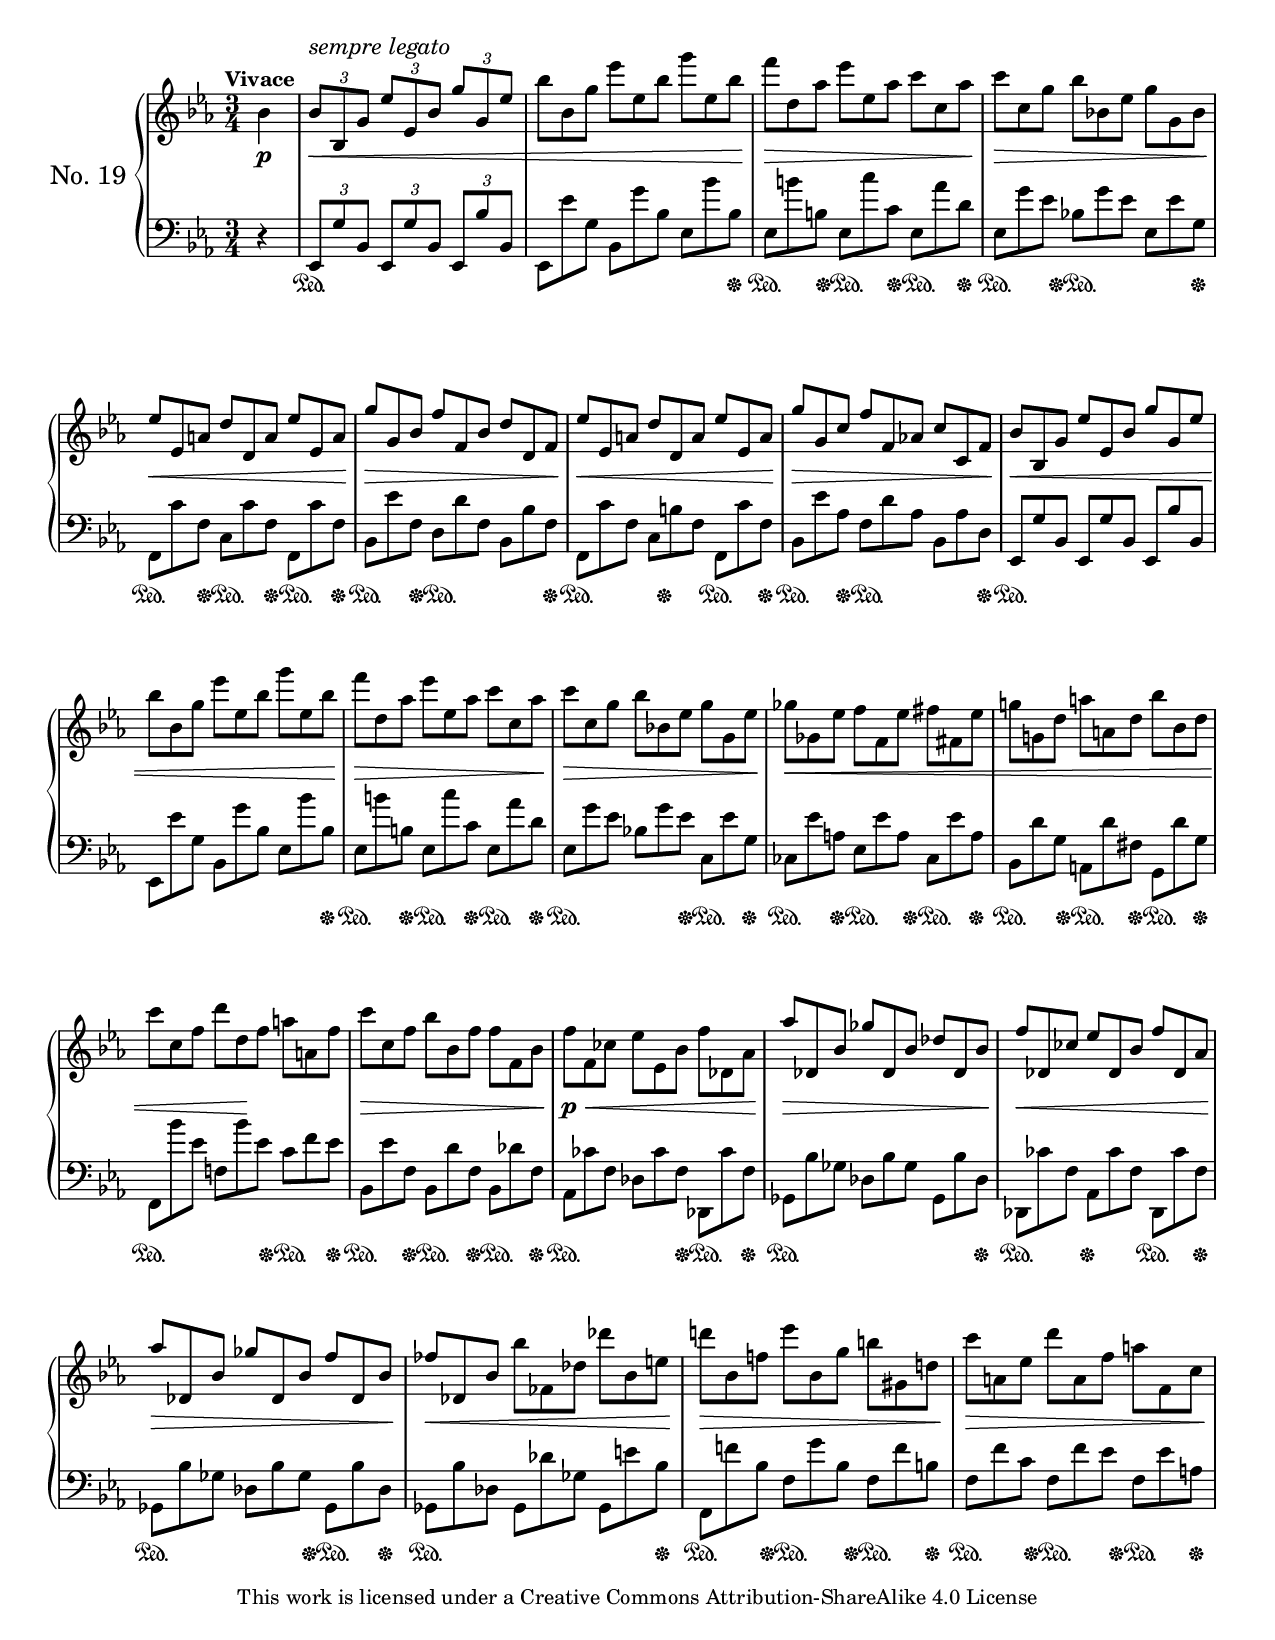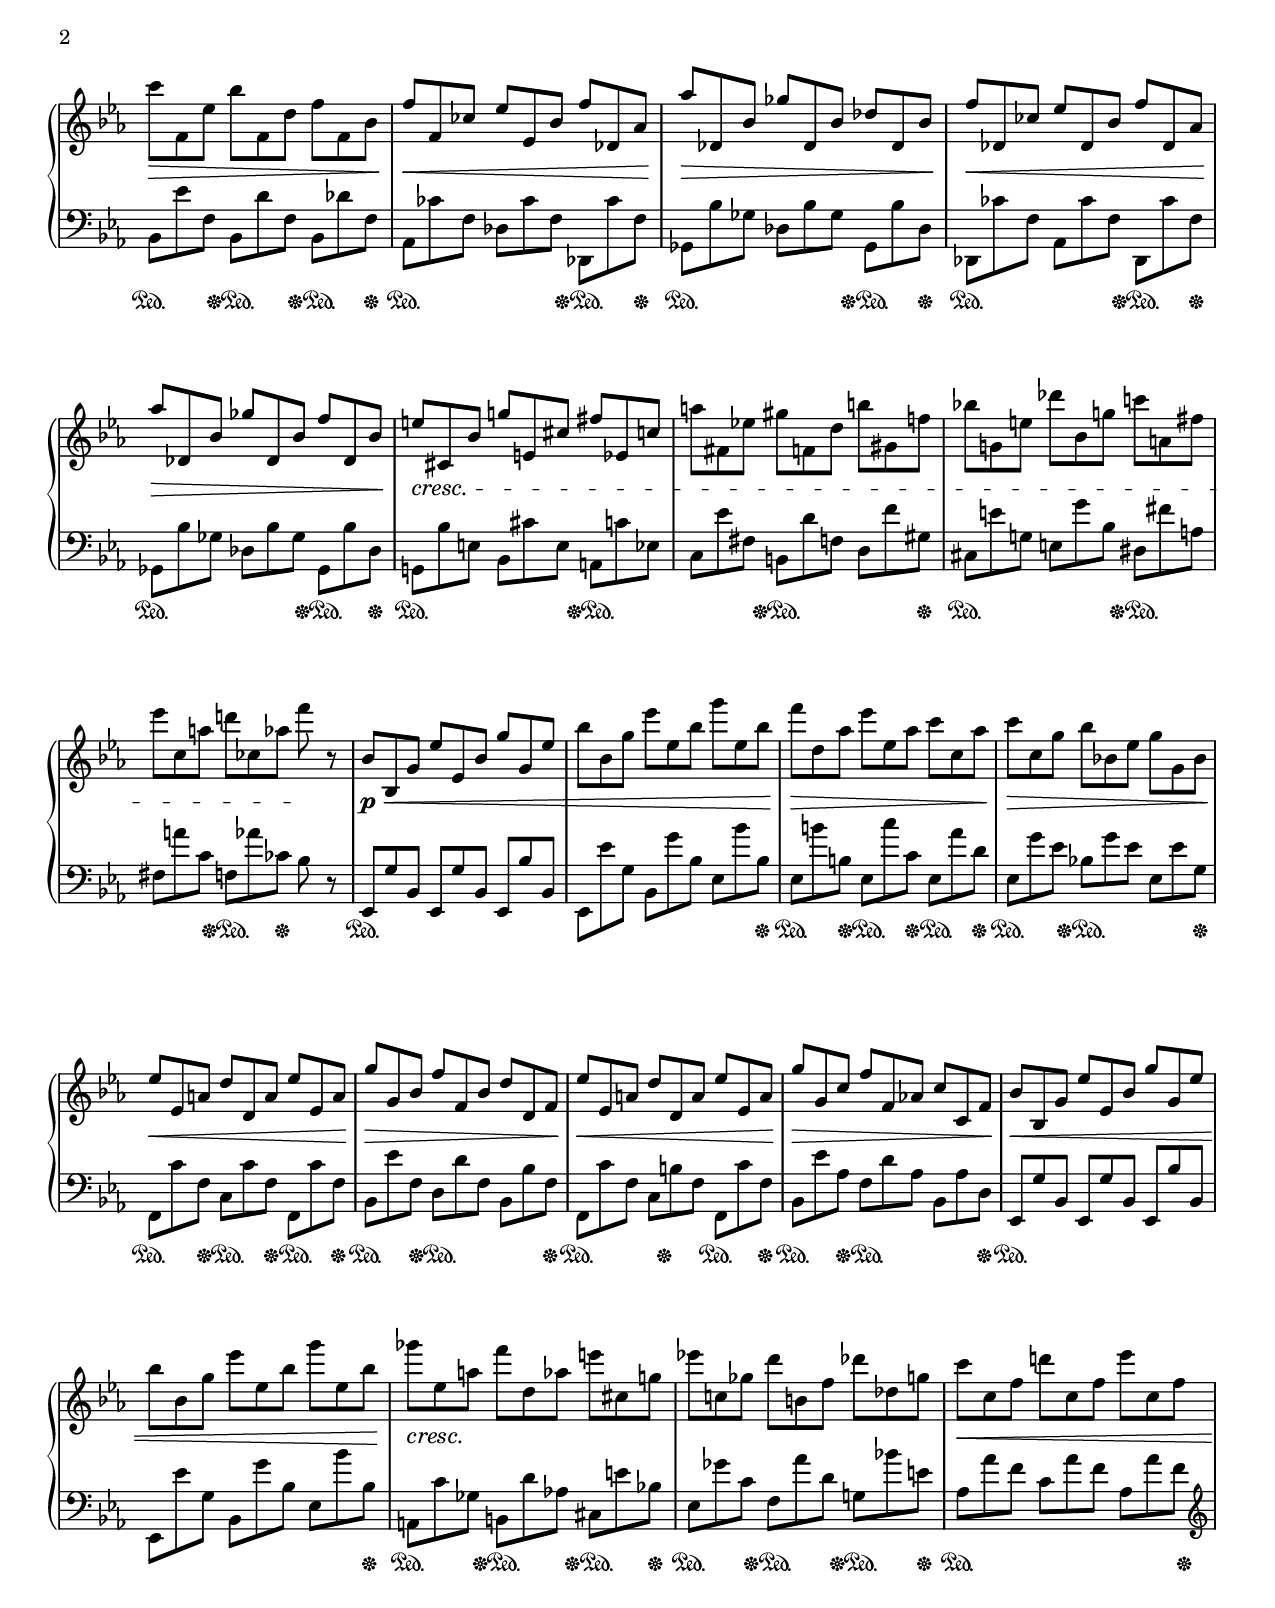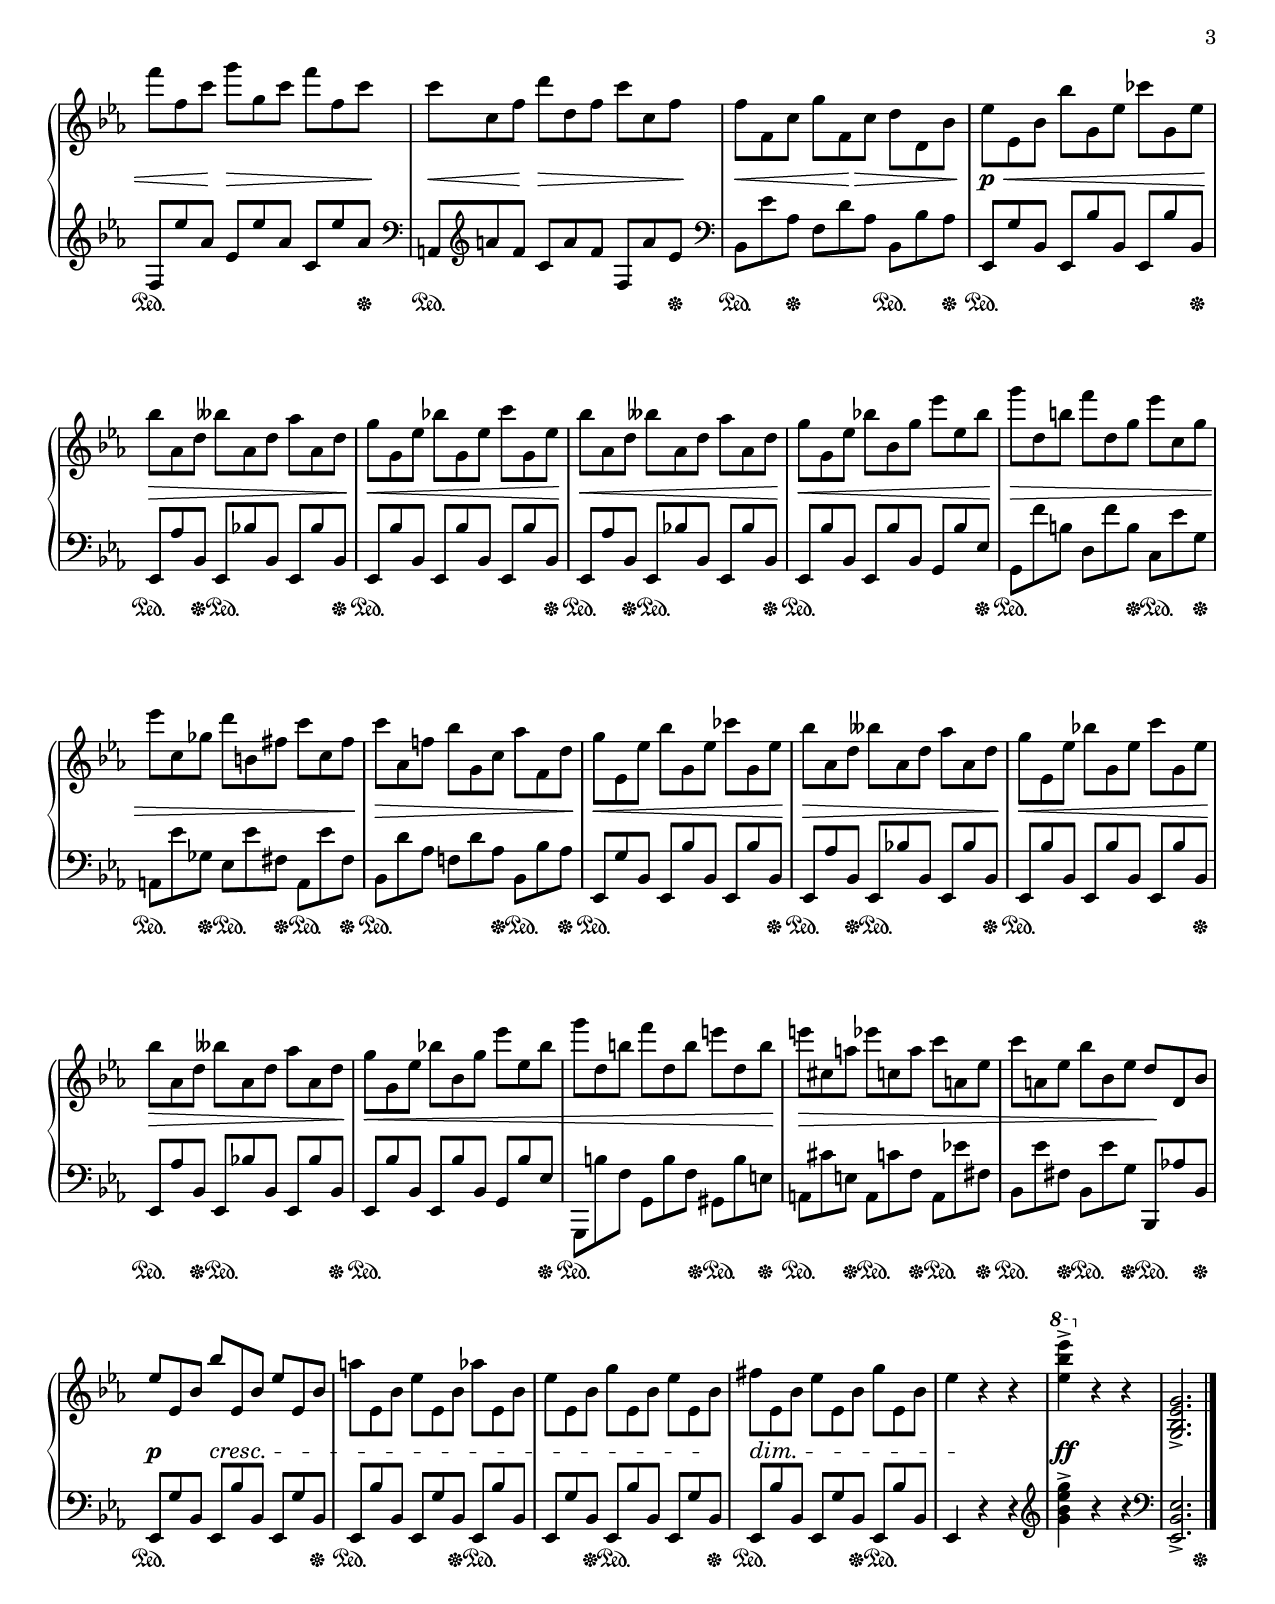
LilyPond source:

\version "2.24.0"

\include "includes/header-paper.ily"
%...+....1....+....2....+....3....+....4....+....5....+....6....+....7....+....

\version "2.24.0"
\language "english"

\include "global-variables.ily"

%%% Music %%%

global = {
  \time 3/4
  \key ef \major
  \accidentalStyle piano
}

rightHand = \relative {
  \clef treble
  \global
  \set Score.tempoHideNote = ##t 
  \tempo "Vivace" 4 = 172
  
  \partial 4 bf'4
  \tuplet 3/2 4 { \stemUp bf8^\sempreLegato bf, g'  ef' ef, bf'  g' g, ef' } |
  \scaleDurations 2/3 {
    \stemDown bf'8 bf, g'  ef' ef, bf'  g' ef, bf' |
    f'8 d, af'  ef' ef, af  c c, af' |
    c8 c, g'  bf bf, ef  g g, bf |
    \stemUp ef8 ef, a  d d, a'  ef' ef, a |
    g'8 g, bf  f' f, bf  d d, f |
    ef'8 ef, a  d d, a'  ef' ef, a |
    g'8 g, c  f f, af  c c, f |
    
    \barNumberCheck 9
    bf8 bf, g'  ef' ef, bf'  g' g, ef' |
    \stemDown bf'8 bf, g'  ef' ef, bf'  g' ef, bf' |
    f'8 d, af'  ef' ef, af  c c, af' |
    c8 c, g'  bf bf, ef  g g, ef' |
    gf8 gf, ef'  f f, ef'  fs fs, ef' |
    g8 g, d'  a' a, d  bf' bf, d |
    c'8 c, f  d' d, f  a a, f' |
    c'8 c, f  bf bf, f'  f f, bf |
    
    \barNumberCheck 17
    f'8 f, cf'  ef ef, bf'  f' df, af' |
    \stemUp af' df,, bf'  gf' df, bf'  df df, bf' |
    f'8  df, cf'  ef df, bf'  f' df, af' |
    af'8 df,, bf'  gf' df, bf'  f' df, bf' |
    ff'8 df, bf'  \stemDown bf' ff, df'  df' bf, e |
    d'8 bf, f'  ef' bf, g'  b gs, d' |
    c'8 a, ef'  d' a, f'  a f, c' |
    c'8  f,, ef'  bf' f, d'  f f, bf |
    
    \barNumberCheck 25
    \stemUp f'8 f, cf'  ef ef, bf'  f' df, af' |
    af'8 df,, bf'  gf' df, bf'  df df, bf' |
    f'8 df, cf'  ef df, bf'  f' df, af' |
    af'8 df,, bf'  gf' df, bf'  f' df, bf' |
    e8 cs, bf'  g' e, cs'  fs ef, c' |
    \stemDown a'8 fs, ef'  gs f, d'  b' gs, f' |
    bf8 g, e'  df' bf, g'  c a, fs' |
    ef' c, a'  d cf, af' 
  }
  f'8 r |
  
  \barNumberCheck 33
  \scaleDurations 2/3 {
    \stemUp bf,,8 bf, g'  ef' ef, bf'  g' g, ef' |
    \stemDown bf'8 bf, g'  ef' ef, bf'  g' ef, bf' |
    f'8 d, af'  ef' ef, af  c c, af' |
    c8 c, g'  bf bf, ef  g g, bf |
    \stemUp ef8 ef, a  d d, a' ef' ef, a |
    g'8 g, bf  f' f, bf  d d, f |
    ef'8 ef, a  d d, a'  ef' ef, a |
    g'8 g, c  f f, af  c c, f |
    
    \barNumberCheck 41
    bf8 bf, g'  ef' ef, bf'  g' g, ef' |
    \stemDown bf'8 bf, g'  ef' ef, bf'  g' ef, bf' |
    gf'8 ef, a  f' d, af'  e'  cs, g' |
    ef'8 c, gf'  d' b, f'  df' df, g |
    c8 c, f   d' c, f  ef' c, f |
    f'8 f, c'  g' g, c  f f, c' |
    c8 c, f  d' d, f  c' c, f |
    f8 f, c'  g' f, c'  d d, bf' |
    
   \barNumberCheck 49
   ef8 ef, bf'  bf' g, ef'  cf' g, ef' |
   bf'8 af, d  bff' af, d  af' af, d |
   g8 g, ef'  bf' g, ef'  c' g, ef' |
   bf'8 af, d  bff' af, d  af' af, d |
   g8 g, ef'  bf' bf, g'  ef' ef, bf' |
   g' d, b'  f' d, g  ef' c, g' |
   ef' c, gf'  d' b, fs'  c' c, fs |
   c'8 af, f'  bf g, c  af' f, d' |
   
   \barNumberCheck 57
   g8 ef, ef'  bf' g, ef'  cf' g, ef' |
   bf'8 af, d  bff' af, d  af' af, d |
   g8 ef, ef'  bf' g, ef'  c' g, ef' |
   bf'8 af, d  bff' af, d  af' af, d |
   g8 g, ef'  bf' bf, g'  ef' ef, bf' |
   g'8 d, b'  f' d, b'  e d, b' |
   e8 cs, a'  ef' c, a'  c a, ef' |
   c'8 a, ef'  bf' bf, ef  \stemUp d d, bf' |
   
   \barNumberCheck 65
   ef8 ef, bf'  bf' ef,, bf'  ef ef, bf' |
   \stemDown a'8 ef, bf'  ef ef, bf'  af' ef, bf' |
   ef8 ef, bf'  g' ef, bf'  ef ef, bf' |
   fs'8 ef, bf'  ef ef, bf'  g' ef, bf'|
  }
  ef4 r r |
  \ottava 1 <ef' bf' ef>4-> \ottava 0 r r |
  \stemUp <g,,, bf ef g>2.-> |
  \bar "|."
}

leftHand = \relative {
  \clef bass
  \global

  \partial 4 r4
  \tuplet 3/2 4 { ef,8 g' bf,  ef, g' bf,  ef, bf'' bf, } |
  \scaleDurations 2/3 {
    ef,8 ef'' g,  bf, g'' bf,  ef, bf'' bf, |
    ef,8 b'' b,  ef, c'' c,  ef, af' d, |
    ef,8 g' ef  bf g' ef  ef, ef' g, |
    f,8 c'' f,  c c' f,  f, c'' f, |
    bf,8 ef' f,  d d' f,  bf, bf' f |
    f,8 c'' f,  c b' f  f, c'' f, |
    bf,8 ef' af,  f d' af  bf, af' d, |
    
    \barNumberCheck 9
    ef,8 g' bf,  ef, g' bf,  ef, bf'' bf, |
    ef,8 ef'' g,  bf, g'' bf,  ef, bf'' bf, |
    ef,8 b'' b,  ef, c'' c,  ef, af' d, |
    ef,8 g' ef  bf g' ef  c, ef' g, |
    cf,8 ef' a,  ef ef' a,  cf, ef' a, |
    bf,8 d' g, a, d' fs,  g, d'' g, |
    f,8 bf'' ef,  f, bf' ef,  c f ef |
    bf,8 ef' f,  bf, d' f,  bf, df' f, |
    
    \barNumberCheck 17
    af,8 cf' f,  df cf' f,  \stemDown df, cf'' f, |
    gf,8 bf' gf  df bf' gf  gf, bf' df, |
    df,8 cf'' f,  af, cf' f,  df, cf'' f, |
    gf,8 bf' gf  df bf' gf  gf, bf' df, |
    gf,8 bf' df,  gf, df'' gf,  gf, e'' bf |
    f,8 f'' bf,  f g' bf,  f f' b, |
    f8 f' c  f, f' ef  f, ef' a, |
    bf,8 ef' f,  bf, d' f,  bf, df' f, |
    
    \barNumberCheck 25
    af,8 cf' f,  df cf' f,  df, cf'' f, |
    gf,8 bf' gf  df bf' gf  gf, bf' df, |
    df,8 cf'' f,  af, cf' f,  df, cf'' f, |
    gf,8 bf' gf  df bf' gf  gf, bf' df, |
    g,8 bf' e,  bf cs' e,  a, c' ef, |
    c8 ef' fs,  b, d' f,  d f' gs, |
    cs,8 e' g,  e g' bf,  ds, fs' a, |
    fs8 a' c,  f, af' cf,
  }
  bf8 r |
  
  \barNumberCheck 33
  \scaleDurations 2/3 {
    \stemUp ef,,8 g' bf,  ef, g' bf,  ef, bf'' bf, |
    \stemDown ef,8 ef'' g,  bf, g'' bf,  ef, bf'' bf, |
    ef,8 b'' b,  ef, c'' c,  ef, af' d, |
    ef,8 g' ef  bf g' ef  ef, ef' g, |
    f,8 c'' f,  c c' f,  f, c'' f, |
    bf,8 ef' f,  d d' f,  bf, bf' f |
    f,8 c'' f,  c b' f  f, c'' f, |
    bf,8 ef' af,  f d' af  bf, af' d, |
    
    \barNumberCheck 41
    \stemUp ef,8 g' bf,  ef, g' bf,  ef, bf'' bf, |
    \stemDown ef,8 ef'' g,  bf, g'' bf,  ef, bf'' bf, |
    a,8 c' gf  b, d' af  cs, e' bf |
    ef,8 gf' c,  f, af' d,  g, bf' e, |
    af,8 af' f  c af' f  af, af' f |
    \stemUp \clef treble f,8 ef'' af,  ef ef' af,  c, ef' af, |
    \clef bass a,,8 \clef treble a'' f  c a' f  f, a' ef |
    \stemDown \clef bass bf, ef' af,  f d' af  bf, bf' af |
    
    \barNumberCheck 49
    \stemUp ef,8 g' bf,  ef, bf'' bf,  ef, bf'' bf, |
    ef,8 af' bf,  ef, bf'' bf,  ef, bf'' bf, |
    ef, bf'' bf,  ef, bf'' bf,  ef, bf'' bf, |
    ef, af' bf,  ef, bf'' bf,  ef, bf'' bf, |
    ef, bf'' bf,  ef, bf'' bf,  g bf' ef, |
    \stemDown g, f'' b,  d, f' b,  c, ef' g, |
    a,8 ef'' gf,  ef ef' fs,  a, ef'' fs, |
    bf,8 d' af  f d' af  bf, bf' af |
    
    \barNumberCheck 57
    \stemUp ef,8 g' bf,  ef, bf'' bf,  ef, bf'' bf, |
    ef,8 af' bf,  ef, bf'' bf,  ef, bf'' bf, |
    ef, bf'' bf,  ef, bf'' bf,  ef, bf'' bf, |
    ef,8 af' bf,  ef, bf'' bf,  ef, bf'' bf, |
    ef, bf'' bf,  ef, bf'' bf,  g bf' ef, |
    \stemDown g,,8 b'' f  g, b' f  gs, b' e, |
    a,8 cs' e,  a, c' f,  a, ef'' fs, |
    bf,8 ef' fs,  bf, ef' g,  \stemUp bf,, af'' bf, |
    
    \barNumberCheck 65
    ef,8 g' bf,  ef, bf'' bf,  ef,8 g' bf, |
    ef, bf'' bf,  ef,8 g' bf,  ef, bf'' bf, |
    ef,8 g' bf,  ef, bf'' bf,  ef,8 g' bf, |
    ef, bf'' bf,  ef,8 g' bf,  ef, bf'' bf, |
  }
  ef,4 r r |
  \stemNeutral \clef treble <g'' bf ef g>4-> r r |
  \clef bass <ef,, bf' ef>2.-> |
}

dynamics = {
  \override TextScript.Y-offset = -0.5

  \partial 4 s4\p 
  s2.\< |
  s2 s8. s16\! |
  s2\> s8. s16\! |
  s2\> s8. s16\! |
  s2\< s8. s16\! |
  s2\> s8. s16\! |
  s2\< s8. s16\! |
  s2\> s8. s16\! |
  
  \barNumberCheck 9
  s2.\< |
  s2 s8. s16\! |
  s2\> s8. s16\! |
  s2\> s8. s16\! |
  s2.\< |
  s2. |
  s4 s8 s\! s4 |
  s2\> s8. s16\! |
  
  \barNumberCheck 17
  s2\p\< s8. s16\! |
  s2\> s8. s16\! |
  s2\< s8. s16\! |
  s2\> s8. s16\! |
  s2\< s8. s16\! |
  \repeat unfold 3 { s2\> s8. s16\! | }
  
  \barNumberCheck 25
  s2\< s8. s16\! |
  s2\> s8. s16\! |
  s2\< s8. s16\! |
  s2\> s8. s16\! |
  s2.\cresc |
  s2. * 2 |
  s2 s4\! |
  
  \barNumberCheck 33
  s2.\p\< |
  s4. s4 s16 s\! |
  s2\> s8. s16\! |
  s2\> s8. s16\! |
  s2\< s8. s16\! |
  s2\> s8. s16\! |
  s2\< s8. s16\! |
  s2\> s8. s16\! |
  
  \barNumberCheck 41
  s2.\< |
  s4. s4 s16 s\! |
  s2.^\crescm |
  s2. |
  s2.\< |
  s8. s16\! s4\> s8. s16\! |
  s8.\< s16\! s4\> s8. s16\! |
  s4\< s8 s\> s8. s16\! |
  
  \barNumberCheck 49
  s2\p\< s8. s16\! |
  s2\> s8. s16\! |
  s2\< s8. s16\! |
  s2\< s8. s16\! |
  s2\< s8. s16\! |
  s2.\> |
  s2 s8. s16\! |
  s2\> s8. s16\! |
  
  \barNumberCheck 57
  s2\< s8. s16\! |
  s2\> s8. s16\! |
  s2\< s8. s16\! |
  s2\> s8. s16\! |
  s2.\< |
  s2 s8. s16\! |
  s2.\> |
  s2 s4\! |
  
  \barNumberCheck 65
  s4\p s2\cresc |
  s2. |
  s2 s8. s16\! |
  s2.\dim |
  s8 s\! s2 |
  s2.\ff |
  s2. |
}

pedal = {
  \partial 4 s4
  s2.\sustainOn |
  s2 s8. s16\sustainOff |
  s4\sustainOn s\sustainOff\sustainOn s8.\sustainOff\sustainOn s16\sustainOff |
  s4\sustainOn s\sustainOff\sustainOn s8. s16\sustainOff |
  s4\sustainOn s\sustainOff\sustainOn s8.\sustainOff\sustainOn s16\sustainOff |
  s4\sustainOn s\sustainOff\sustainOn s8. s16\sustainOff |
  s4\sustainOn s16 s8.\sustainOff s\sustainOn s16\sustainOff |
  s4\sustainOn s\sustainOff\sustainOn s8. s16\sustainOff |
  
  \barNumberCheck 9
  s2.\sustainOn |
  s2 s8. s16\sustainOff |
  s4\sustainOn s\sustainOff\sustainOn s8.\sustainOff\sustainOn s16\sustainOff |
  s4\sustainOn s4 s8.\sustainOff\sustainOn s16\sustainOff |
  s4\sustainOn s\sustainOff\sustainOn s8.\sustainOff\sustainOn s16\sustainOff |
  s4\sustainOn s\sustainOff\sustainOn s8.\sustainOff\sustainOn s16\sustainOff |
  s4\sustainOn s4 s8.\sustainOff\sustainOn s16\sustainOff |
  s4\sustainOn s\sustainOff\sustainOn s8.\sustainOff\sustainOn s16\sustainOff |
  
  \barNumberCheck 17
  s4\sustainOn s4 s8.\sustainOff\sustainOn s16\sustainOff |
  \tag layout { s2\sustainOn s8. s16\sustainOff | }
  \tag midi   { s8.\sustainOn s16\sustainOff s4\sustainOn s8. 
                s16\sustainOff | }
  s4\sustainOn s\sustainOff s8.\sustainOn s16\sustainOff |
  s4\sustainOn s4 s8.\sustainOff\sustainOn s16\sustainOff |
  s2\sustainOn s8. s16\sustainOff |
  \repeat unfold 3 {
    s4\sustainOn s\sustainOff\sustainOn s8.\sustainOff\sustainOn 
      s16\sustainOff |
  }
  
  \barNumberCheck 25
  \repeat unfold 4 {
    s4\sustainOn s4 s8.\sustainOff\sustainOn s16\sustainOff |
  }
  s2\sustainOn s4\sustainOff\sustainOn |
  s4 s\sustainOff\sustainOn s8. s16\sustainOff | 
  s2\sustainOn s4\sustainOff\sustainOn |
  s4 s8.\sustainOff\sustainOn s16\sustainOff s4 |
  
  \barNumberCheck 33
  s2.\sustainOn |
  s2 s8. s16\sustainOff |
  s4\sustainOn s\sustainOff\sustainOn s8.\sustainOff\sustainOn s16\sustainOff |
  s4\sustainOn s\sustainOff\sustainOn s8. s16\sustainOff |
  s4\sustainOn s\sustainOff\sustainOn s8.\sustainOff\sustainOn s16\sustainOff |
  s4\sustainOn s\sustainOff\sustainOn s8. s16\sustainOff |
  s4\sustainOn s16 s8.\sustainOff s\sustainOn s16\sustainOff |
  s4\sustainOn s\sustainOff\sustainOn s8. s16\sustainOff |
  
  \barNumberCheck 41
  s2.\sustainOn |
  s2 s8. s16\sustainOff |
  s4\sustainOn s\sustainOff\sustainOn s8.\sustainOff\sustainOn s16\sustainOff |
  s4\sustainOn s\sustainOff\sustainOn s8.\sustainOff\sustainOn s16\sustainOff |
  \repeat unfold 3 { s2\sustainOn s8. s16\sustainOff | }
  s8.\sustainOn s16\sustainOff s4 s8.\sustainOn s16\sustainOff |
  
  \barNumberCheck 49
  s2\sustainOn s8. s16\sustainOff |
  s4\sustainOn s4\sustainOff\sustainOn s8. s16\sustainOff |
  s2\sustainOn s8. s16\sustainOff |
  s4\sustainOn s4\sustainOff\sustainOn s8. s16\sustainOff |
  s2\sustainOn s8. s16\sustainOff |
  s2\sustainOn s8.\sustainOff\sustainOn s16\sustainOff |
  s4\sustainOn s\sustainOff\sustainOn s8.\sustainOff\sustainOn s16\sustainOff |
  s2\sustainOn s8.\sustainOff\sustainOn s16\sustainOff |
  
  \barNumberCheck 57
  s2\sustainOn s8. s16\sustainOff |
  s4\sustainOn s4\sustainOff\sustainOn s8. s16\sustainOff |
  s2\sustainOn s8. s16\sustainOff |
  s4\sustainOn s4\sustainOff\sustainOn s8. s16\sustainOff |
  s2\sustainOn s8. s16\sustainOff |
  s2\sustainOn s8.\sustainOff\sustainOn s16\sustainOff |
  s4\sustainOn s\sustainOff\sustainOn s8.\sustainOff\sustainOn s16\sustainOff |
  s4\sustainOn s\sustainOff\sustainOn s8.\sustainOff\sustainOn s16\sustainOff |
  
  \barNumberCheck 65
  s2\sustainOn s8. s16\sustainOff |
  s2\sustainOn s4\sustainOff\sustainOn |
  s4 s4\sustainOff\sustainOn s8. s16\sustainOff |
  s2\sustainOn s4\sustainOff\sustainOn |
  \tag layout {
    s2. * 2 |
    s2 s4\sustainOff |
  }
  \tag midi {
    s2.\sustainOff |
    s2. * 2 |
  }
}

preludeNinteenMusic = \score { 
  \keepWithTag #'layout
  \new PianoStaff \with { 
    instrumentName = \markup \huge "No. 19"
  } <<
    \new Staff = "upper" \rightHand
    \new Dynamics \dynamics
    \new Staff = "lower" \leftHand
    \new Dynamics \pedal
  >>
  \layout {}
}

preludeNinteenMidi = \book {
  \bookOutputName "prelude-op28-no19"
  \score { 
    \keepWithTag #'midi
    <<
      \new Staff = "upper" << \rightHand \dynamics \pedal >> 
      \new Staff = "lower" << \leftHand \dynamics \pedal >> 
    >>
    \midi {}
  }
}


\paper {
  system-system-spacing =
    #'((basic-distance . 12) 
       (minimum-distance . 8)
       (padding . 1)
       (stretchability . 60))
}

\preludeNinteenMusic
\preludeNinteenMidi
